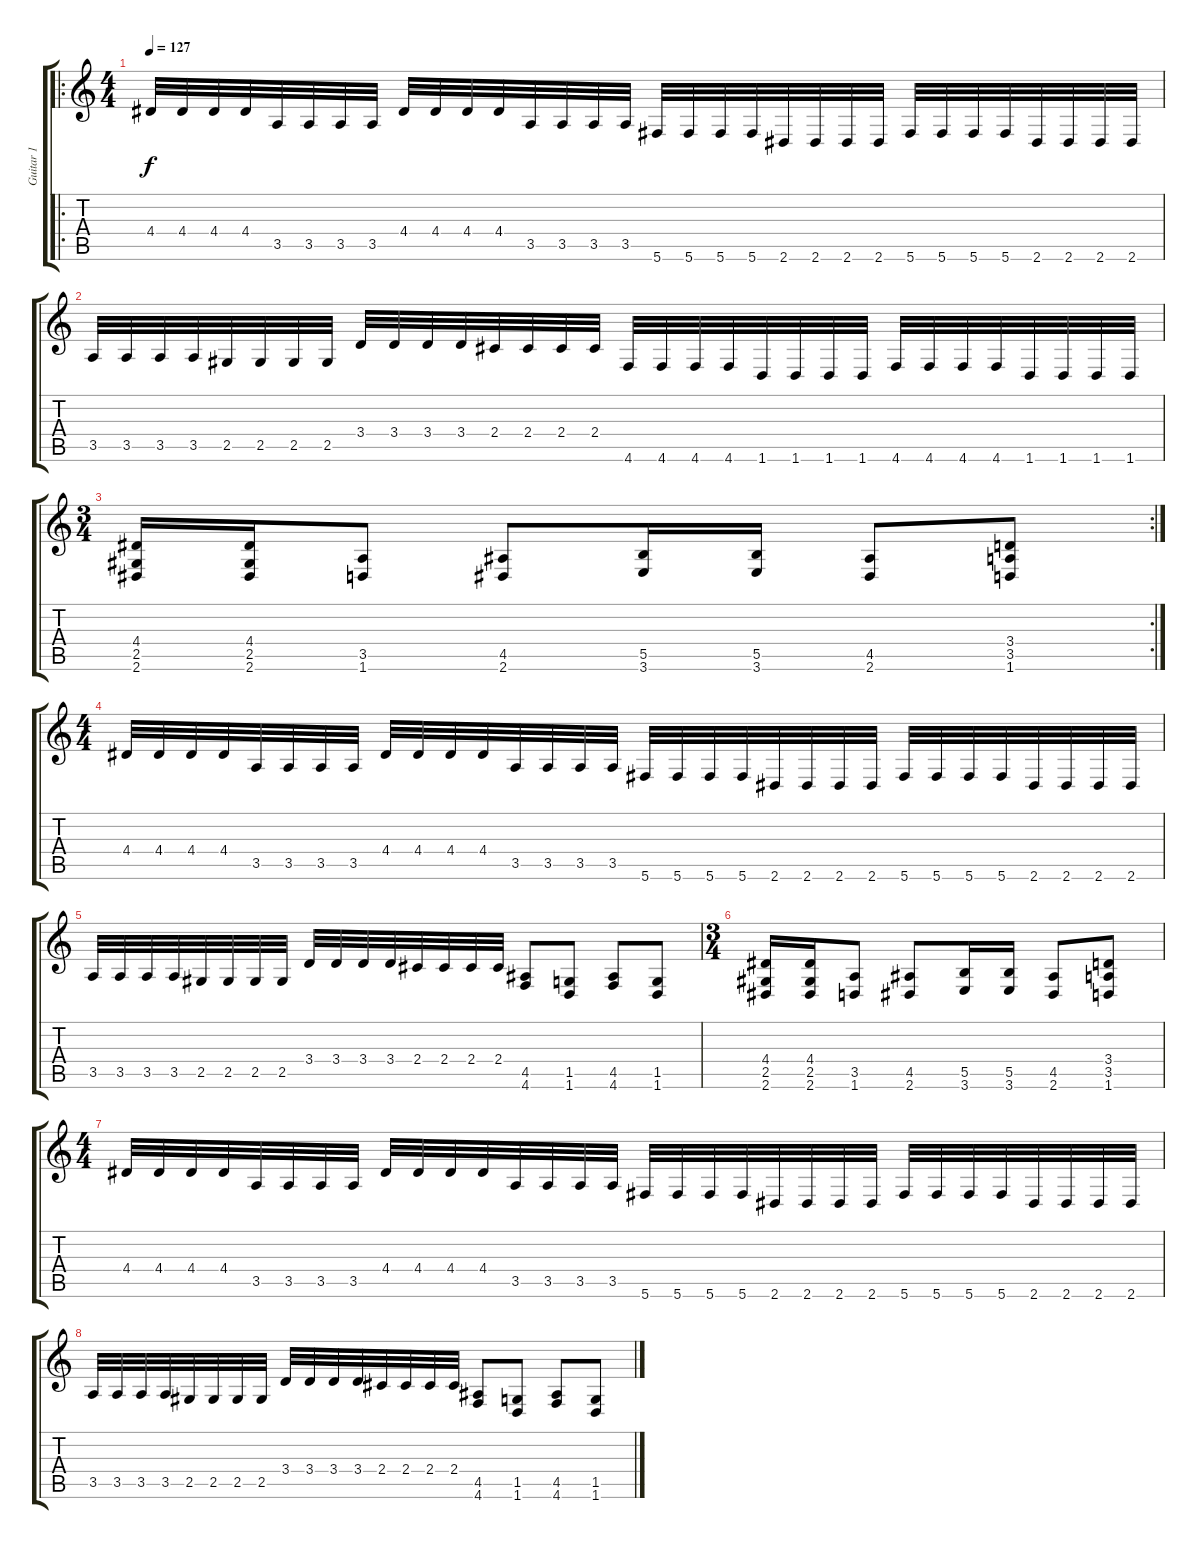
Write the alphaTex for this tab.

\track ("Guitar 1" "Guitar 1") {instrument distortionguitar}
\staff {score tabs}
\tuning (Db4 Ab3 E3 B2 Gb2 Db2) {hide}
\ro
\ts (4 4)
\tempo 127
\clef g2
\ks c
4.4.32{dy f instrument distortionguitar} 4.4.32 4.4.32 4.4.32 3.5.32 3.5.32 3.5.32 3.5.32 4.4.32 4.4.32 4.4.32 4.4.32 3.5.32 3.5.32 3.5.32 3.5.32 5.6.32 5.6.32 5.6.32 5.6.32 2.6.32 2.6.32 2.6.32 2.6.32 5.6.32 5.6.32 5.6.32 5.6.32 2.6.32 2.6.32 2.6.32 2.6.32 |
3.5.32 3.5.32 3.5.32 3.5.32 2.5.32 2.5.32 2.5.32 2.5.32 3.4.32 3.4.32 3.4.32 3.4.32 2.4.32 2.4.32 2.4.32 2.4.32 4.6.32 4.6.32 4.6.32 4.6.32 1.6.32 1.6.32 1.6.32 1.6.32 4.6.32 4.6.32 4.6.32 4.6.32 1.6.32 1.6.32 1.6.32 1.6.32 |
\rc 2
\ts (3 4)
(4.4 2.5 2.6).16 (4.4 2.5 2.6).16 (3.5 1.6).8 (4.5 2.6).8 (5.5 3.6).16 (5.5 3.6).16 (4.5 2.6).8 (3.4 3.5 1.6).8 |
\ts (4 4)
4.4.32 4.4.32 4.4.32 4.4.32 3.5.32 3.5.32 3.5.32 3.5.32 4.4.32 4.4.32 4.4.32 4.4.32 3.5.32 3.5.32 3.5.32 3.5.32 5.6.32 5.6.32 5.6.32 5.6.32 2.6.32 2.6.32 2.6.32 2.6.32 5.6.32 5.6.32 5.6.32 5.6.32 2.6.32 2.6.32 2.6.32 2.6.32 |
3.5.32 3.5.32 3.5.32 3.5.32 2.5.32 2.5.32 2.5.32 2.5.32 3.4.32 3.4.32 3.4.32 3.4.32 2.4.32 2.4.32 2.4.32 2.4.32 (4.5 4.6).8 (1.5 1.6).8 (4.5 4.6).8 (1.5 1.6).8 |
\ts (3 4)
(4.4 2.5 2.6).16 (4.4 2.5 2.6).16 (3.5 1.6).8 (4.5 2.6).8 (5.5 3.6).16 (5.5 3.6).16 (4.5 2.6).8 (3.4 3.5 1.6).8 |
\ts (4 4)
4.4.32 4.4.32 4.4.32 4.4.32 3.5.32 3.5.32 3.5.32 3.5.32 4.4.32 4.4.32 4.4.32 4.4.32 3.5.32 3.5.32 3.5.32 3.5.32 5.6.32 5.6.32 5.6.32 5.6.32 2.6.32 2.6.32 2.6.32 2.6.32 5.6.32 5.6.32 5.6.32 5.6.32 2.6.32 2.6.32 2.6.32 2.6.32 |
3.5.32 3.5.32 3.5.32 3.5.32 2.5.32 2.5.32 2.5.32 2.5.32 3.4.32 3.4.32 3.4.32 3.4.32 2.4.32 2.4.32 2.4.32 2.4.32 (4.5 4.6).8 (1.5 1.6).8 (4.5 4.6).8 (1.5 1.6).8
